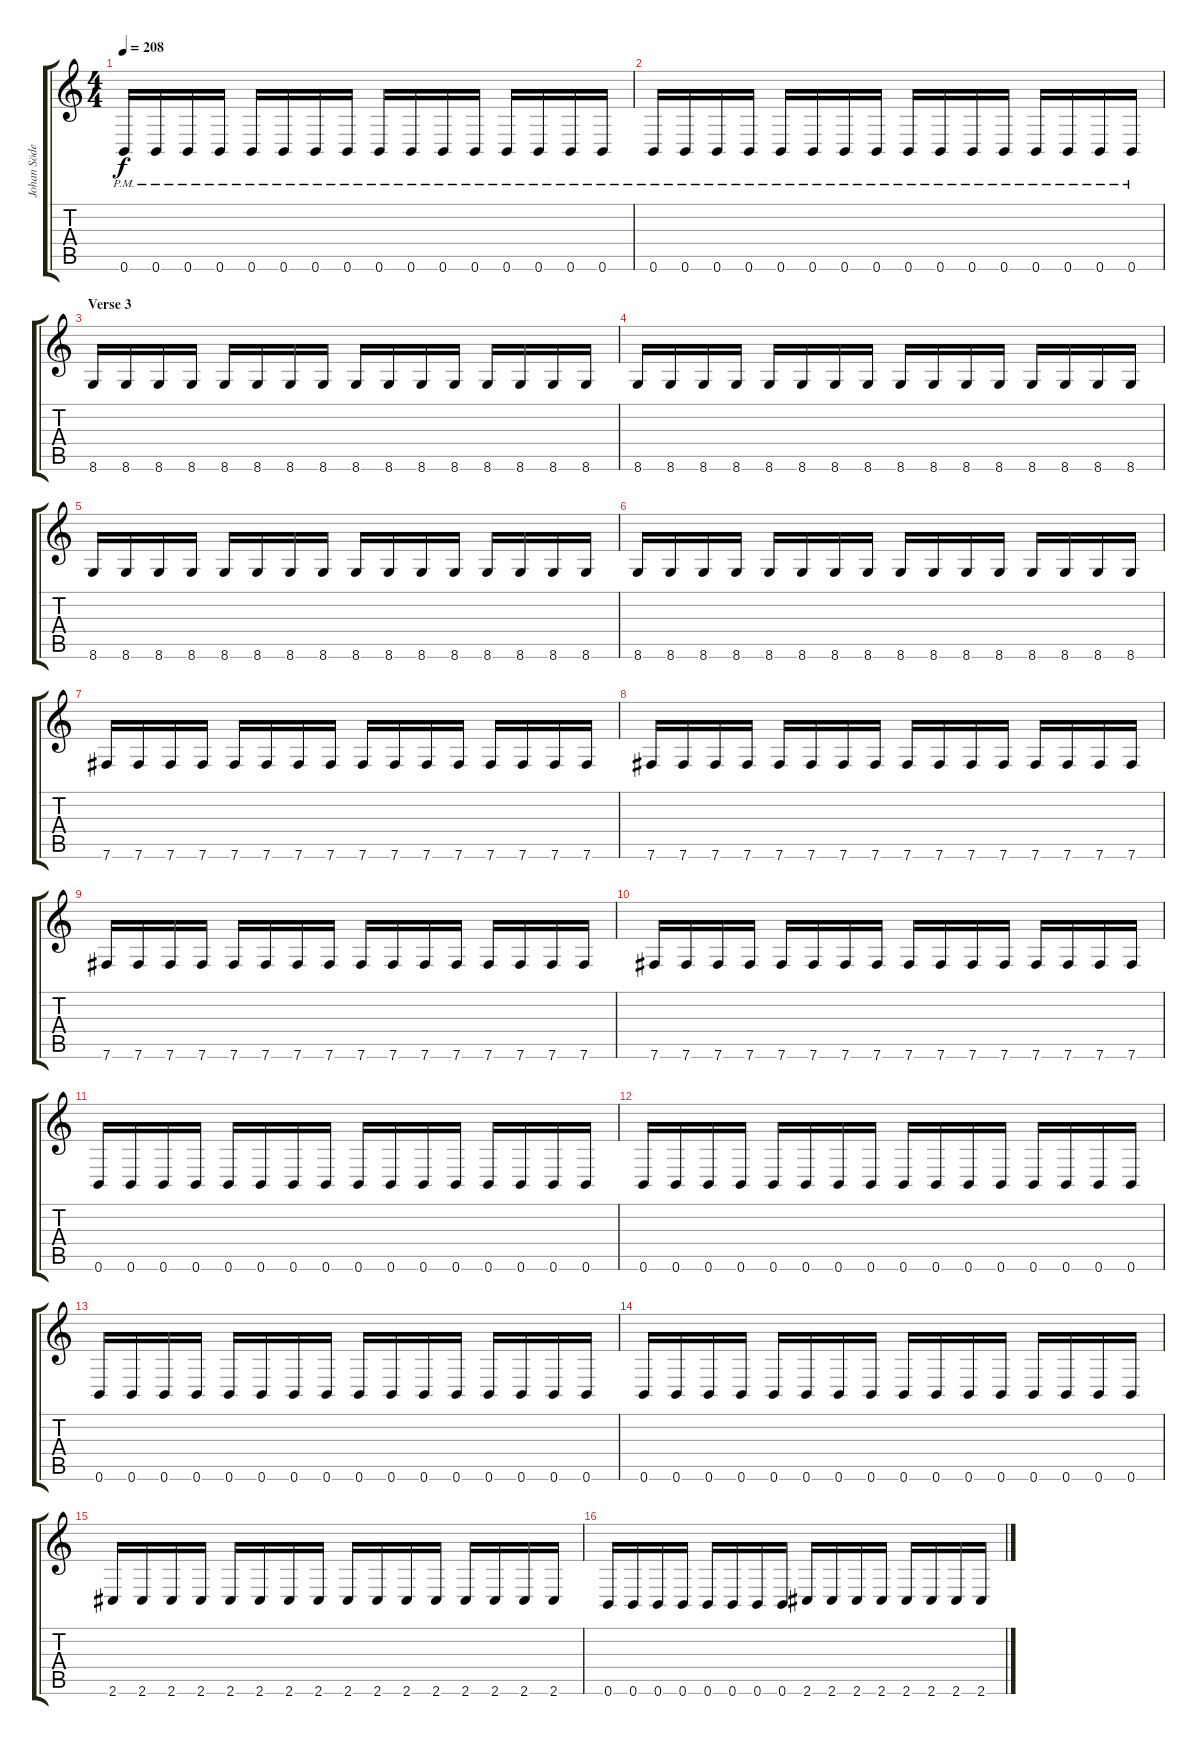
\track ("Johan Söderberg" "Johan Söde") {instrument distortionguitar}
\staff {score tabs}
\tuning (B3 Gb3 D3 A2 E2 B1) {hide}
\ts (4 4)
\tempo 208
\clef g2
\ks c
0.6{pm}.16{dy f} 0.6{pm}.16 0.6{pm}.16 0.6{pm}.16 0.6{pm}.16 0.6{pm}.16 0.6{pm}.16 0.6{pm}.16 0.6{pm}.16 0.6{pm}.16 0.6{pm}.16 0.6{pm}.16 0.6{pm}.16 0.6{pm}.16 0.6{pm}.16 0.6{pm}.16 |
0.6{pm}.16 0.6{pm}.16 0.6{pm}.16 0.6{pm}.16 0.6{pm}.16 0.6{pm}.16 0.6{pm}.16 0.6{pm}.16 0.6{pm}.16 0.6{pm}.16 0.6{pm}.16 0.6{pm}.16 0.6{pm}.16 0.6{pm}.16 0.6{pm}.16 0.6{pm}.16 |
\section ("" "Verse 3")
8.6.16 8.6.16 8.6.16 8.6.16 8.6.16 8.6.16 8.6.16 8.6.16 8.6.16 8.6.16 8.6.16 8.6.16 8.6.16 8.6.16 8.6.16 8.6.16 |
8.6.16 8.6.16 8.6.16 8.6.16 8.6.16 8.6.16 8.6.16 8.6.16 8.6.16 8.6.16 8.6.16 8.6.16 8.6.16 8.6.16 8.6.16 8.6.16 |
8.6.16 8.6.16 8.6.16 8.6.16 8.6.16 8.6.16 8.6.16 8.6.16 8.6.16 8.6.16 8.6.16 8.6.16 8.6.16 8.6.16 8.6.16 8.6.16 |
8.6.16 8.6.16 8.6.16 8.6.16 8.6.16 8.6.16 8.6.16 8.6.16 8.6.16 8.6.16 8.6.16 8.6.16 8.6.16 8.6.16 8.6.16 8.6.16 |
7.6.16 7.6.16 7.6.16 7.6.16 7.6.16 7.6.16 7.6.16 7.6.16 7.6.16 7.6.16 7.6.16 7.6.16 7.6.16 7.6.16 7.6.16 7.6.16 |
7.6.16 7.6.16 7.6.16 7.6.16 7.6.16 7.6.16 7.6.16 7.6.16 7.6.16 7.6.16 7.6.16 7.6.16 7.6.16 7.6.16 7.6.16 7.6.16 |
7.6.16 7.6.16 7.6.16 7.6.16 7.6.16 7.6.16 7.6.16 7.6.16 7.6.16 7.6.16 7.6.16 7.6.16 7.6.16 7.6.16 7.6.16 7.6.16 |
7.6.16 7.6.16 7.6.16 7.6.16 7.6.16 7.6.16 7.6.16 7.6.16 7.6.16 7.6.16 7.6.16 7.6.16 7.6.16 7.6.16 7.6.16 7.6.16 |
\section ("" "")
0.6.16 0.6.16 0.6.16 0.6.16 0.6.16 0.6.16 0.6.16 0.6.16 0.6.16 0.6.16 0.6.16 0.6.16 0.6.16 0.6.16 0.6.16 0.6.16 |
0.6.16 0.6.16 0.6.16 0.6.16 0.6.16 0.6.16 0.6.16 0.6.16 0.6.16 0.6.16 0.6.16 0.6.16 0.6.16 0.6.16 0.6.16 0.6.16 |
0.6.16 0.6.16 0.6.16 0.6.16 0.6.16 0.6.16 0.6.16 0.6.16 0.6.16 0.6.16 0.6.16 0.6.16 0.6.16 0.6.16 0.6.16 0.6.16 |
0.6.16 0.6.16 0.6.16 0.6.16 0.6.16 0.6.16 0.6.16 0.6.16 0.6.16 0.6.16 0.6.16 0.6.16 0.6.16 0.6.16 0.6.16 0.6.16 |
2.6.16 2.6.16 2.6.16 2.6.16 2.6.16 2.6.16 2.6.16 2.6.16 2.6.16 2.6.16 2.6.16 2.6.16 2.6.16 2.6.16 2.6.16 2.6.16 |
0.6.16 0.6.16 0.6.16 0.6.16 0.6.16 0.6.16 0.6.16 0.6.16 2.6.16 2.6.16 2.6.16 2.6.16 2.6.16 2.6.16 2.6.16 2.6.16
